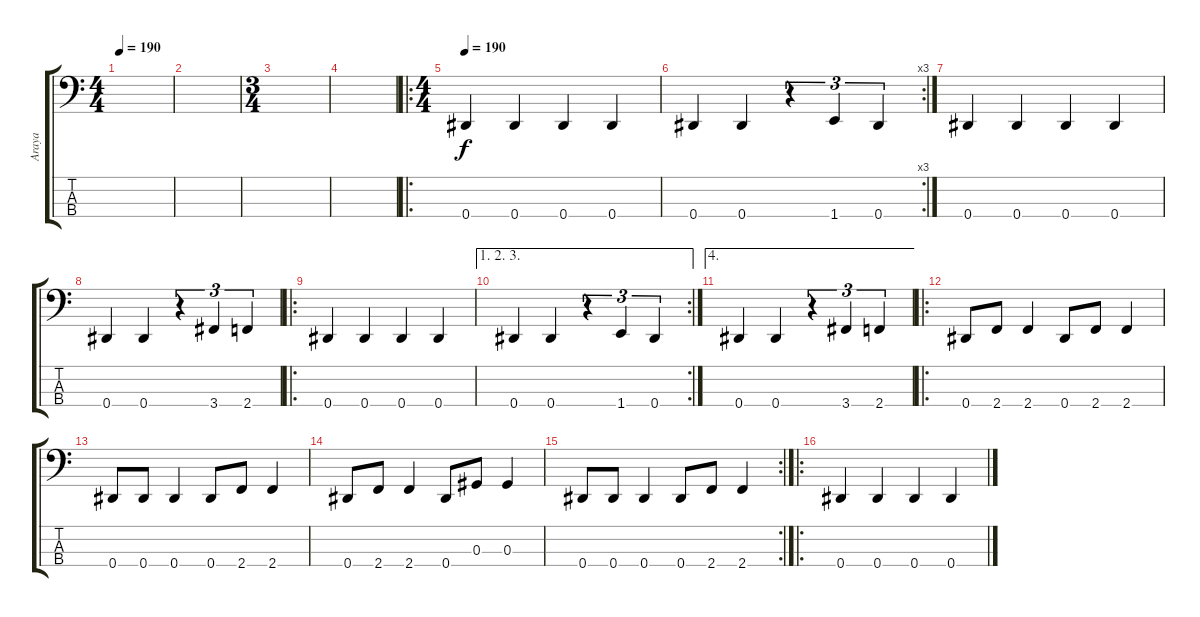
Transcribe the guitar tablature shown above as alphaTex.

\track ("Araya" "Araya") {instrument electricbasspick}
\staff {score tabs}
\tuning (Gb2 Db2 Ab1 Eb1) {hide}
\ts (4 4)
\tempo 190
\tempo 120
\tempo 190
\clef f4
\ks c
|
|
\ts (3 4)
|
|
\ro
\ts (4 4)
\tempo 190
0.4.4 0.4.4 0.4.4 0.4.4 |
\rc 3
0.4.4 0.4.4 r.4{tu (3 2)} 1.4.4{tu (3 2)} 0.4.4{tu (3 2)} |
0.4.4 0.4.4 0.4.4 0.4.4 |
0.4.4 0.4.4 r.4{tu (3 2)} 3.4.4{tu (3 2)} 2.4.4{tu (3 2)} |
\ro
0.4.4 0.4.4 0.4.4 0.4.4 |
\ae (1 2 3)
\rc 2
0.4.4 0.4.4 r.4{tu (3 2)} 1.4.4{tu (3 2)} 0.4.4{tu (3 2)} |
\ae 4
0.4.4 0.4.4 r.4{tu (3 2)} 3.4.4{tu (3 2)} 2.4.4{tu (3 2)} |
\ro
0.4.8 2.4.8 2.4.4 0.4.8 2.4.8 2.4.4 |
0.4.8 0.4.8 0.4.4 0.4.8 2.4.8 2.4.4 |
0.4.8 2.4.8 2.4.4 0.4.8 0.3.8 0.3.4 |
\rc 2
0.4.8 0.4.8 0.4.4 0.4.8 2.4.8 2.4.4 |
\ro
0.4.4 0.4.4 0.4.4 0.4.4
